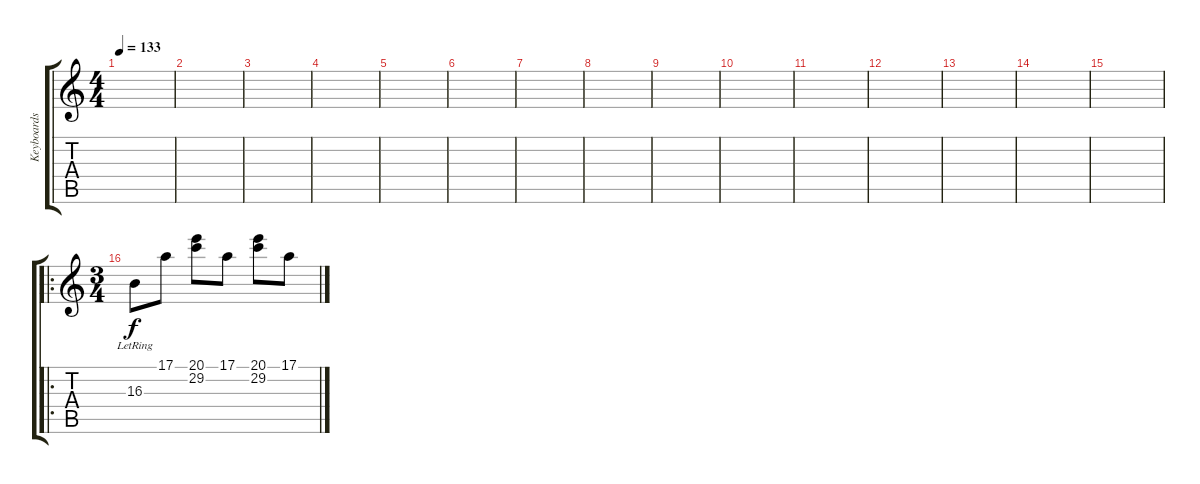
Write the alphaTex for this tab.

\track ("Keyboards" "Keyboards") {instrument acousticgrandpiano}
\staff {score tabs}
\tuning (E4 B3 G3 D3 A2 E2) {hide}
\ts (4 4)
\tempo 133
\clef g2
\ks c
|
|
|
|
|
|
|
|
|
|
|
|
|
|
|
\ro
\ts (3 4)
16.3{lr}.8 17.1.8 (20.1 29.2).8 17.1.8 (20.1 29.2).8 17.1.8
